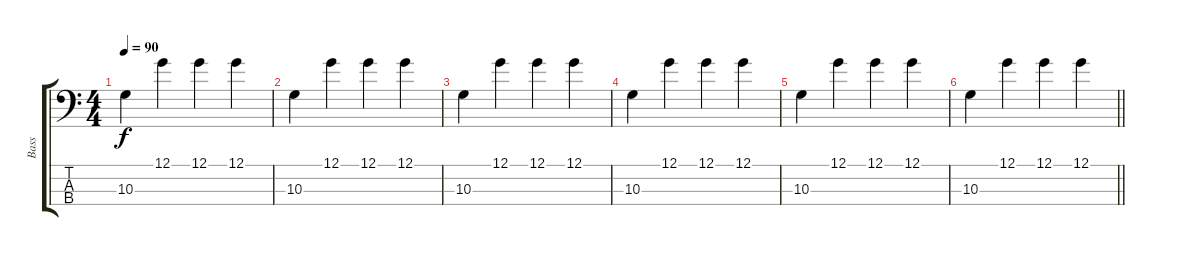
\track ("Bass" "Bass") {instrument electricbassfinger}
\staff {score tabs}
\tuning (G2 D2 A1 E1) {hide}
\ts (4 4)
\tempo 90
\clef f4
\ks c
10.3.4{dy f} 12.1.4 12.1.4 12.1.4 |
10.3.4 12.1.4 12.1.4 12.1.4 |
10.3.4 12.1.4 12.1.4 12.1.4 |
10.3.4 12.1.4 12.1.4 12.1.4 |
10.3.4 12.1.4 12.1.4 12.1.4 |
\barLineRight lightlight
10.3.4 12.1.4 12.1.4 12.1.4
